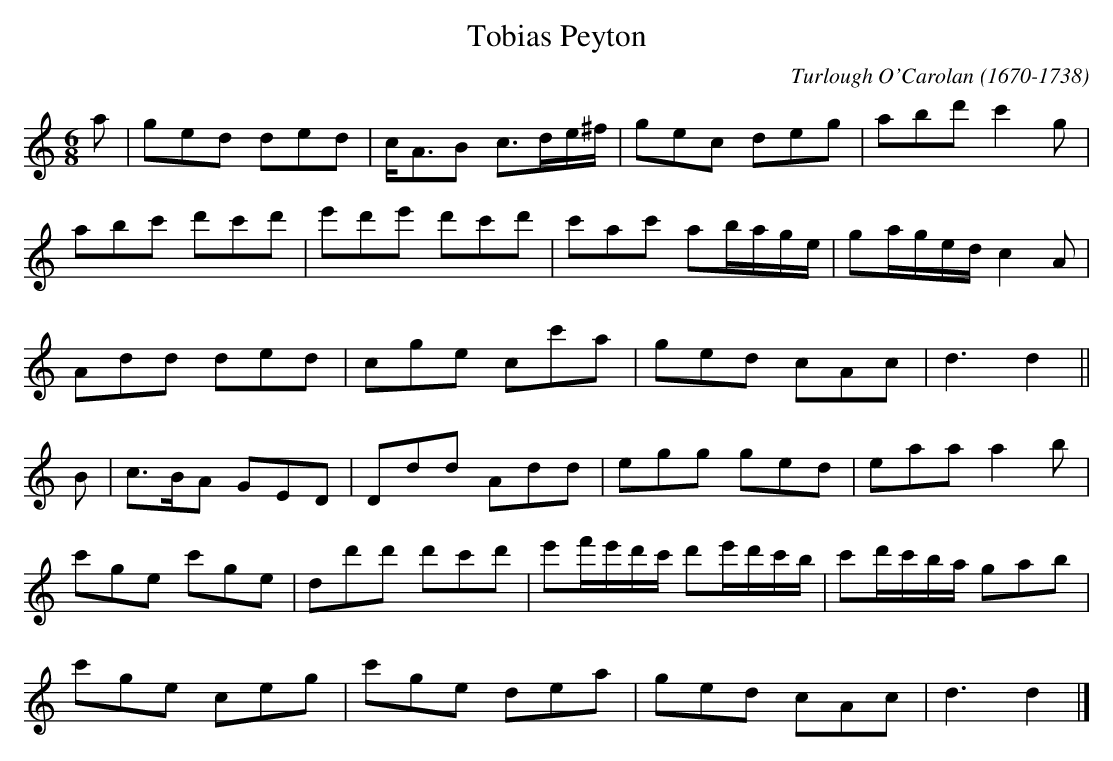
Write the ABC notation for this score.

X:1occ
T:Tobias Peyton
C:Turlough O'Carolan (1670-1738)
M:6/8
L:1/8
K:C
C:ALLEGRO
a|ged ded|c/2A3/2B c3/2d/2e/2^f/2|gec deg|abd' c'2g|
abc' d'c'd'|e'd'e' d'c'd'|c'ac' ab/2a/2g/2e/2|ga/2g/2e/2d/2 c2A|
Add ded|cge cc'a|ged cAc|d3d2||
B|c3/2B/2A GED|Ddd Add|egg ged|eaa a2b|
c'ge c'ge|dd'd' d'c'd'|e'f'/2e'/2d'/2c'/2 d'e'/2d'/2c'/2b/2|c'd'/2c'/2b/2a/2 gab|
c'ge ceg|c'ge dea|ged cAc|d3d2|]
